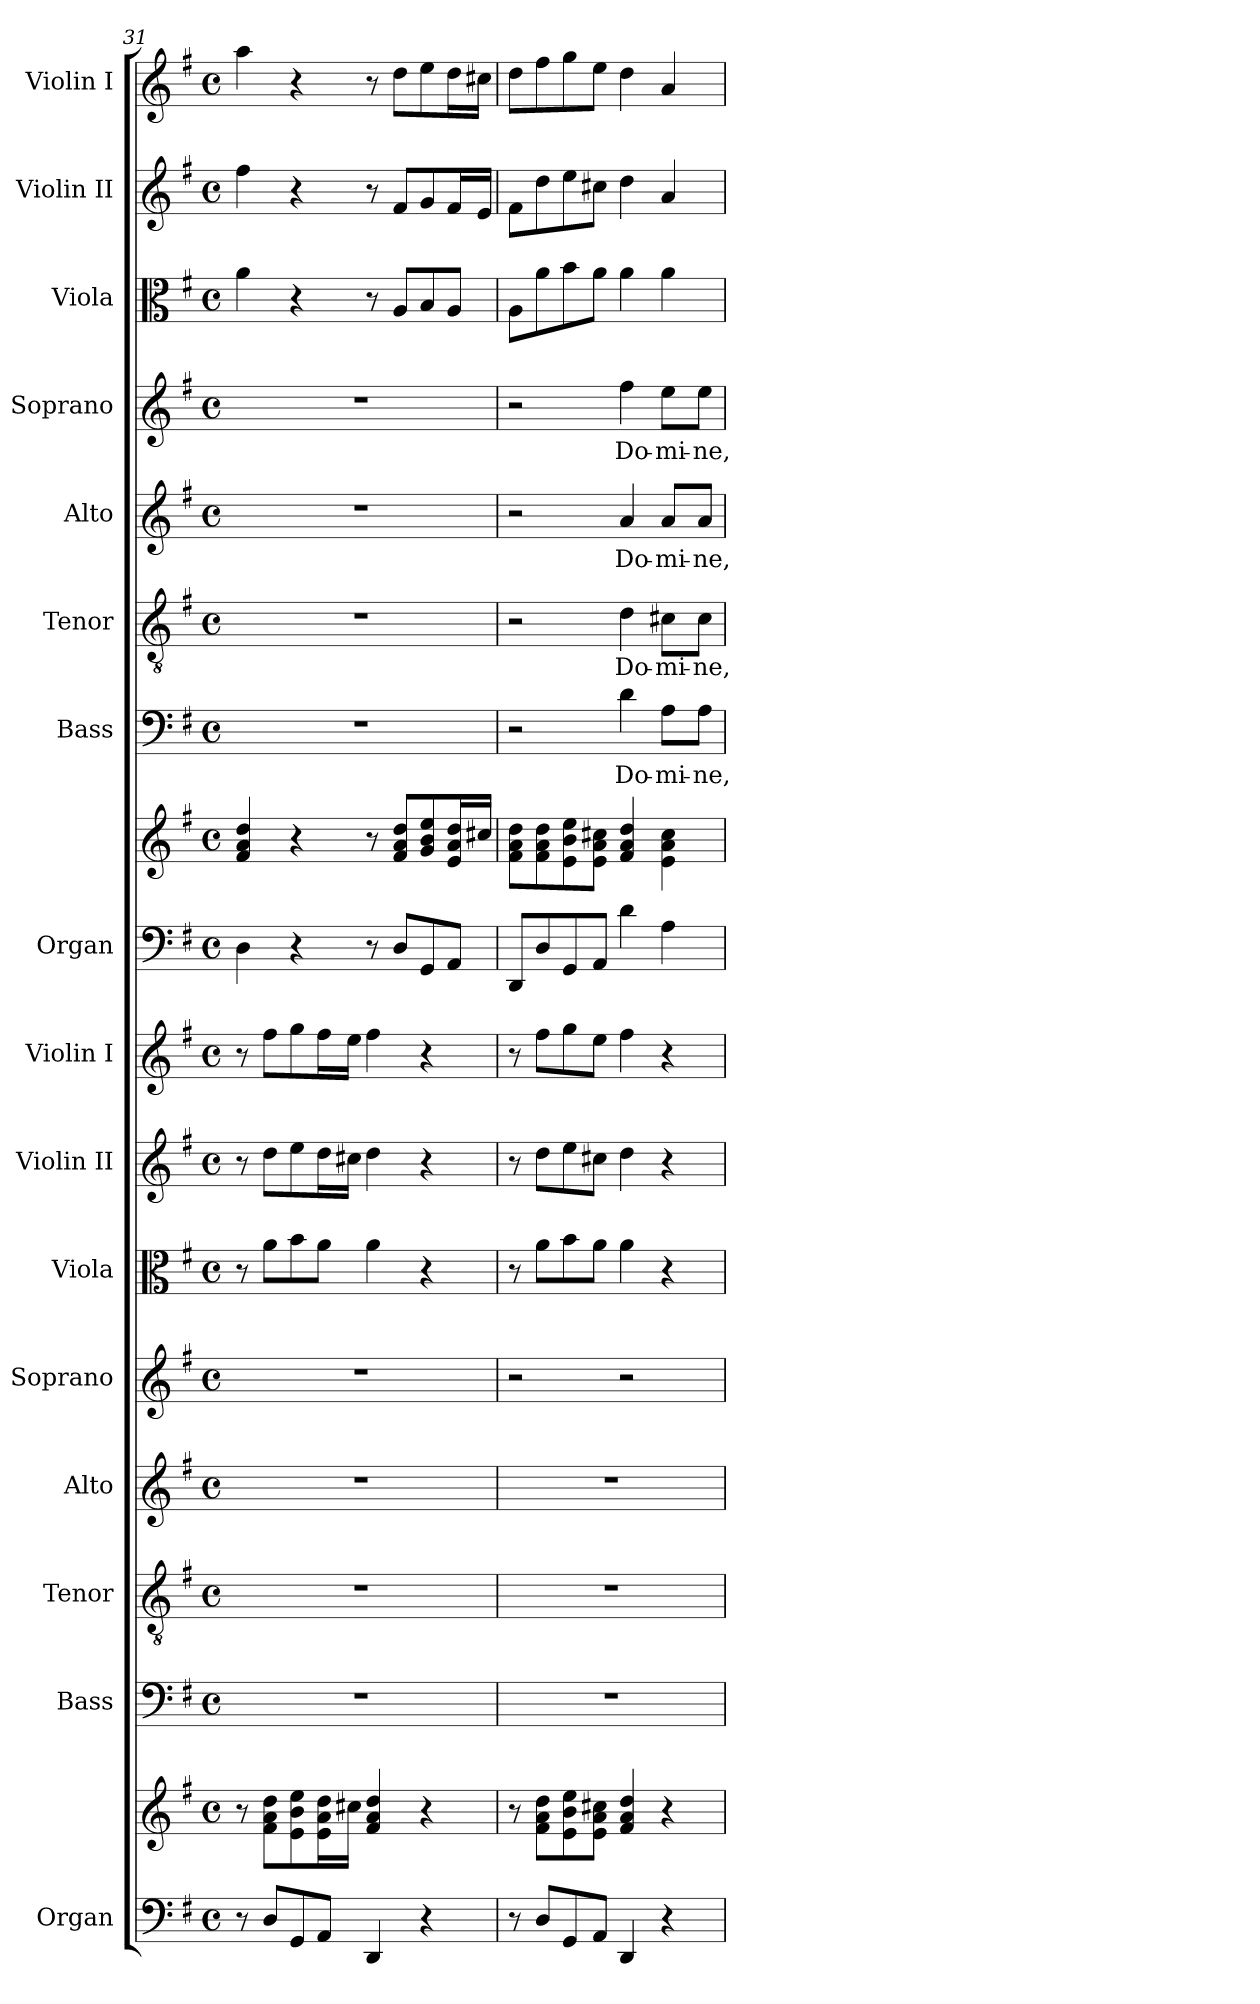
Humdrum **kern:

**kern	**kern	**kern	**kern	**kern	**kern	**kern	**kern	**kern	**kern	**kern	**kern	**text	**kern	**text	**kern	**text	**kern	**text	**kern	**kern	**kern
*part16	*part16	*part15	*part14	*part13	*part12	*part11	*part10	*part9	*part8	*part8	*part7	*part7	*part6	*part6	*part5	*part5	*part4	*part4	*part3	*part2	*part1
*staff18	*staff17	*staff16	*staff15	*staff14	*staff13	*staff12	*staff11	*staff10	*staff9	*staff8	*staff7	*staff7	*staff6	*staff6	*staff5	*staff5	*staff4	*staff4	*staff3	*staff2	*staff1
*I"Organ	*	*I"Bass	*I"Tenor	*I"Alto	*I"Soprano	*I"Viola	*I"Violin II	*I"Violin I	*I"Organ	*	*I"Bass	*	*I"Tenor	*	*I"Alto	*	*I"Soprano	*	*I"Viola	*I"Violin II	*I"Violin I
*I'Org.	*	*I'B.	*I'T.	*I'A.	*I'S.	*I'Vla.	*I'Vln. II	*I'Vln. I	*I'Org.	*	*I'B.	*	*I'T.	*	*I'A.	*	*I'S.	*	*I'Vla.	*I'Vln. II	*I'Vln. I
*clefF4	*clefG2	*clefF4	*clefGv2	*clefG2	*clefG2	*clefC3	*clefG2	*clefG2	*clefF4	*clefG2	*clefF4	*	*clefGv2	*	*clefG2	*	*clefG2	*	*clefC3	*clefG2	*clefG2
*	*	*	*ITrd7c12	*	*	*	*	*	*	*	*	*	*ITrd7c12	*	*	*	*	*	*	*	*
*k[f#]	*k[f#]	*k[f#]	*k[f#]	*k[f#]	*k[f#]	*k[f#]	*k[f#]	*k[f#]	*k[f#]	*k[f#]	*k[f#]	*	*k[f#]	*	*k[f#]	*	*k[f#]	*	*k[f#]	*k[f#]	*k[f#]
*G:	*G:	*G:	*G:	*G:	*G:	*G:	*G:	*G:	*G:	*G:	*G:	*	*G:	*	*G:	*	*G:	*	*G:	*G:	*G:
*M4/4	*M4/4	*M4/4	*M4/4	*M4/4	*M4/4	*M4/4	*M4/4	*M4/4	*M4/4	*M4/4	*M4/4	*	*M4/4	*	*M4/4	*	*M4/4	*	*M4/4	*M4/4	*M4/4
*met(c)	*met(c)	*met(c)	*met(c)	*met(c)	*met(c)	*met(c)	*met(c)	*met(c)	*met(c)	*met(c)	*met(c)	*	*met(c)	*	*met(c)	*	*met(c)	*	*met(c)	*met(c)	*met(c)
=31	=31	=31	=31	=31	=31	=31	=31	=31	=31	=31	=31	=31	=31	=31	=31	=31	=31	=31	=31	=31	=31
8r	8r	1r	1r	1r	1r	8r	8r	8r	4Di\	4f#i/ 4ai 4ddi	1r	.	1r	.	1r	.	1r	.	4ai\	4ff#i\	4aai\
8Di/L	8f#i\ 8ai 8ddiL	.	.	.	.	8ai\L	8ddi\L	8ff#i\L	.	.	.	.	.	.	.	.	.	.	.	.	.
8GGi/	8ei\ 8bi 8eei	.	.	.	.	8bi\	8eei\	8ggi\	4r	4r	.	.	.	.	.	.	.	.	4r	4r	4r
8AAi/J	16ei\ 16ai 16ddiL	.	.	.	.	8ai\J	16ddi\L	16ff#i\L	.	.	.	.	.	.	.	.	.	.	.	.	.
.	16cc#Xi\JJ	.	.	.	.	.	16cc#Xi\JJ	16eei\JJ	.	.	.	.	.	.	.	.	.	.	.	.	.
4DDi/	4f#i/ 4ai 4ddi	.	.	.	.	4ai\	4ddi\	4ff#i\	8r	8r	.	.	.	.	.	.	.	.	8r	8r	8r
.	.	.	.	.	.	.	.	.	8Di/L	8f#i/ 8ai 8ddiL	.	.	.	.	.	.	.	.	8Ai/L	8f#i/L	8ddi\L
4r	4r	.	.	.	.	4r	4r	4r	8GGi/	8gi/ 8bi 8eei	.	.	.	.	.	.	.	.	8Bi/	8gi/	8eei\
.	.	.	.	.	.	.	.	.	8AAi/J	16ei/ 16ai 16ddiL	.	.	.	.	.	.	.	.	8Ai/J	16f#i/L	16ddi\L
.	.	.	.	.	.	.	.	.	.	16cc#Xi/JJ	.	.	.	.	.	.	.	.	.	16ei/JJ	16cc#Xi\JJ
!!LO:PB:g=z
=32	=32	=32	=32	=32	=32	=32	=32	=32	=32	=32	=32	=32	=32	=32	=32	=32	=32	=32	=32	=32	=32
8r	8r	1r	1r	1r	2r	8r	8r	8r	8DDi/L	8f#i\ 8ai 8ddiL	2r	.	2r	.	2r	.	2r	.	8Ai\L	8f#i\L	8ddi\L
8Di/L	8f#i\ 8ai 8ddiL	.	.	.	.	8ai\L	8ddi\L	8ff#i\L	8Di/	8f#i\ 8ai 8ddi	.	.	.	.	.	.	.	.	8ai\	8ddi\	8ff#i\
8GGi/	8ei\ 8bi 8eei	.	.	.	.	8bi\	8eei\	8ggi\	8GGi/	8ei\ 8bi 8eei	.	.	.	.	.	.	.	.	8bi\	8eei\	8ggi\
8AAi/J	8ei\ 8ai 8cc#XiJ	.	.	.	.	8ai\J	8cc#Xi\J	8eei\J	8AAi/J	8ei\ 8ai 8cc#XiJ	.	.	.	.	.	.	.	.	8ai\J	8cc#Xi\J	8eei\J
!	!	!	!	!	!	!	!	!	!	!	!	!LO:LY:b:color=#000000	!	!	!	!	!	!	!	!	!
!	!	!	!	!	!	!	!	!	!	!	!	!	!	!LO:LY:b:color=#000000	!	!	!	!	!	!	!
!	!	!	!	!	!	!	!	!	!	!	!	!	!	!	!	!LO:LY:b:color=#000000	!	!	!	!	!
!	!	!	!	!	!	!	!	!	!	!	!	!	!	!	!	!	!	!LO:LY:b:color=#000000	!	!	!
4DDi/	4f#i/ 4ai 4ddi	.	.	.	2r	4ai\	4ddi\	4ff#i\	4di\	4f#i/ 4ai 4ddi	4di\	Do-	4Di\	Do-	4ai/	Do-	4ff#i\	Do-	4ai\	4ddi\	4ddi\
!	!	!	!	!	!	!	!	!	!	!	!	!LO:LY:b:color=#000000	!	!	!	!	!	!	!	!	!
!	!	!	!	!	!	!	!	!	!	!	!	!	!	!LO:LY:b:color=#000000	!	!	!	!	!	!	!
!	!	!	!	!	!	!	!	!	!	!	!	!	!	!	!	!LO:LY:b:color=#000000	!	!	!	!	!
!	!	!	!	!	!	!	!	!	!	!	!	!	!	!	!	!	!	!LO:LY:b:color=#000000	!	!	!
4r	4r	.	.	.	.	4r	4r	4r	4Ai\	4ei\ 4ai 4cc#i	8Ai\L	-mi-	8C#Xi\L	-mi-	8ai/L	-mi-	8eei\L	-mi-	4ai\	4ai/	4ai/
!	!	!	!	!	!	!	!	!	!	!	!	!LO:LY:b:color=#000000	!	!	!	!	!	!	!	!	!
!	!	!	!	!	!	!	!	!	!	!	!	!	!	!LO:LY:b:color=#000000	!	!	!	!	!	!	!
!	!	!	!	!	!	!	!	!	!	!	!	!	!	!	!	!LO:LY:b:color=#000000	!	!	!	!	!
!	!	!	!	!	!	!	!	!	!	!	!	!	!	!	!	!	!	!LO:LY:b:color=#000000	!	!	!
.	.	.	.	.	.	.	.	.	.	.	8Ai\J	-ne,	8C#i\J	-ne,	8ai/J	-ne,	8eei\J	-ne,	.	.	.
=	=	=	=	=	=	=	=	=	=	=	=	=	=	=	=	=	=	=	=	=	=
*-	*-	*-	*-	*-	*-	*-	*-	*-	*-	*-	*-	*-	*-	*-	*-	*-	*-	*-	*-	*-	*-
